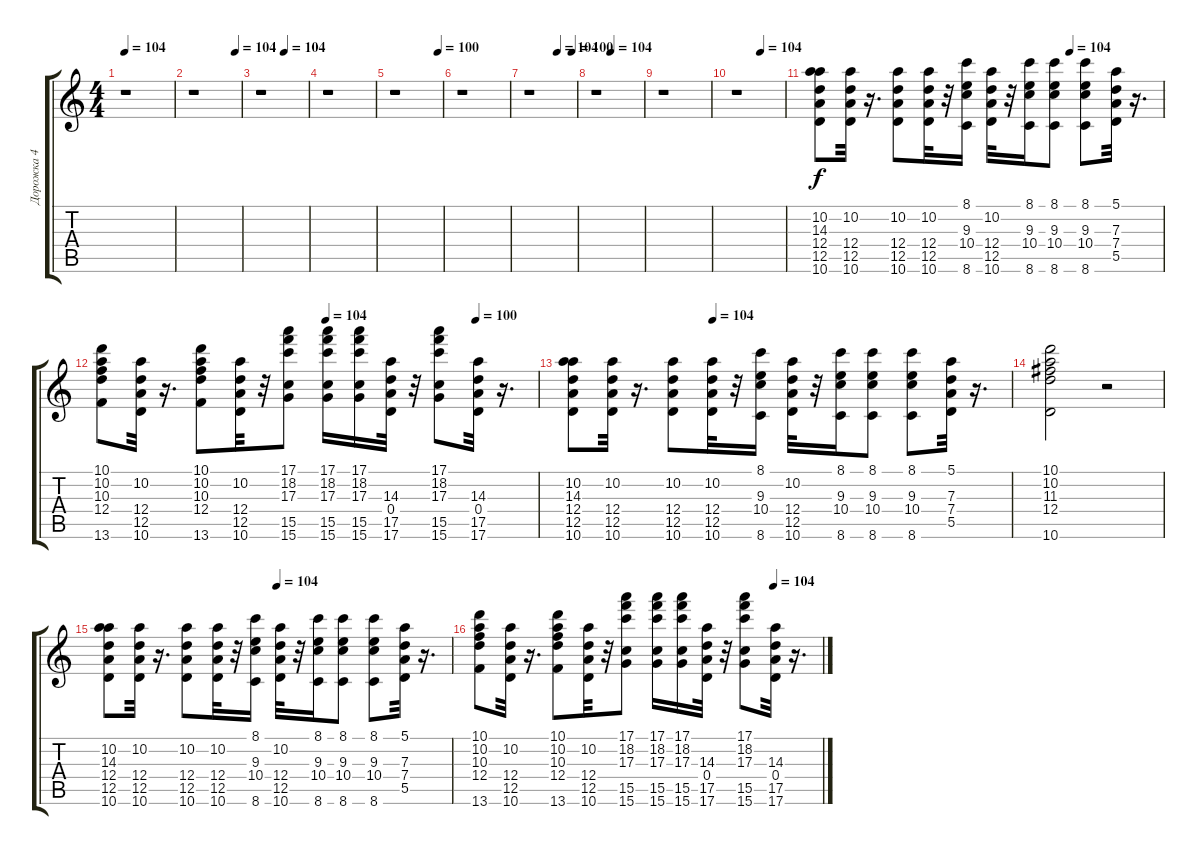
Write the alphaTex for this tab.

\track ("Дорожка 4" "Дорожка 4") {instrument acousticguitarnylon}
\staff {score tabs}
\tuning (E4 B3 G3 D3 A2 E2) {hide}
\ts (4 4)
\tempo 104
\clef g2
\ks c
r.1{dy f} |
\tempo (104 0.890625)
r.1 |
\tempo (104 0.515625)
r.1 |
r.1 |
\tempo (100 0.921875)
r.1 |
r.1 |
\tempo (104 0.609375)
\tempo (100 0.921875)
r.1 |
\tempo (104 0.328125)
r.1 |
r.1 |
\tempo (104 0.515625)
r.1 |
\tempo (104 0.734375)
(10.2 14.3 12.4 12.5 10.6).8 (10.2 12.4 12.5 10.6).32 r.16{d} (10.2 12.4 12.5 10.6).8 (10.2 12.4 12.5 10.6).32 r.32 (8.1 9.3 10.4 8.6).16 (10.2 12.4 12.5 10.6).32 r.32 (8.1 9.3 10.4 8.6).16 (8.1 9.3 10.4 8.6).8 (8.1 9.3 10.4 8.6).8 (5.1 7.3 7.4 5.5).32 r.16{d} |
\tempo (104 0.515625)
\tempo (100 0.859375)
(10.1 10.2 10.3 12.4 13.6).8 (10.2 12.4 12.5 10.6).32 r.16{d} (10.1 10.2 10.3 12.4 13.6).8 (10.2 12.4 12.5 10.6).32 r.32 (17.1 18.2 17.3 15.5 15.6).8 (17.1 18.2 17.3 15.5 15.6).16 (17.1 18.2 17.3 15.5 15.6).16 (14.3 0.4 17.5 17.6).32 r.32 (17.1 18.2 17.3 15.5 15.6).8 (14.3 0.4 17.5 17.6).32 r.16{d} |
\tempo (104 0.328125)
(10.2 14.3 12.4 12.5 10.6).8 (10.2 12.4 12.5 10.6).32 r.16{d} (10.2 12.4 12.5 10.6).8 (10.2 12.4 12.5 10.6).32 r.32 (8.1 9.3 10.4 8.6).16 (10.2 12.4 12.5 10.6).32 r.32 (8.1 9.3 10.4 8.6).16 (8.1 9.3 10.4 8.6).8 (8.1 9.3 10.4 8.6).8 (5.1 7.3 7.4 5.5).32 r.16{d} |
(10.1 10.2 11.3 12.4 10.6).2 r.2 |
\tempo (104 0.5)
(10.2 14.3 12.4 12.5 10.6).8 (10.2 12.4 12.5 10.6).32 r.16{d} (10.2 12.4 12.5 10.6).8 (10.2 12.4 12.5 10.6).32 r.32 (8.1 9.3 10.4 8.6).16 (10.2 12.4 12.5 10.6).32 r.32 (8.1 9.3 10.4 8.6).16 (8.1 9.3 10.4 8.6).8 (8.1 9.3 10.4 8.6).8 (5.1 7.3 7.4 5.5).32 r.16{d} |
\tempo (104 0.859375)
(10.1 10.2 10.3 12.4 13.6).8 (10.2 12.4 12.5 10.6).32 r.16{d} (10.1 10.2 10.3 12.4 13.6).8 (10.2 12.4 12.5 10.6).32 r.32 (17.1 18.2 17.3 15.5 15.6).8 (17.1 18.2 17.3 15.5 15.6).16 (17.1 18.2 17.3 15.5 15.6).16 (14.3 0.4 17.5 17.6).32 r.32 (17.1 18.2 17.3 15.5 15.6).8 (14.3 0.4 17.5 17.6).32 r.16{d}
